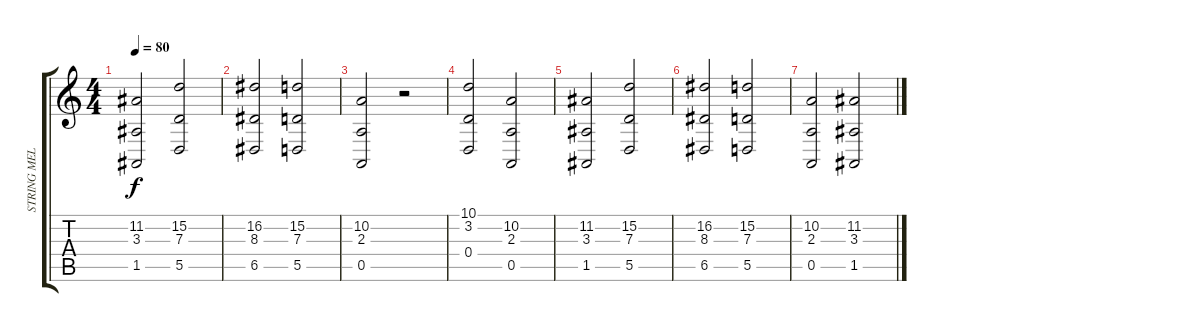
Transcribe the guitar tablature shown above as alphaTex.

\track ("STRING MELODIE" "STRING MEL") {instrument stringensemble1}
\staff {score tabs}
\tuning (E4 B3 G3 D3 A2 D2) {hide}
\ts (4 4)
\tempo 80
\clef g2
\ks c
(11.2 3.3 1.5).2{dy f} (15.2 7.3 5.5).2 |
(16.2 8.3 6.5).2 (15.2 7.3 5.5).2 |
(10.2 2.3 0.5).2 r.2 |
(10.1 3.2 0.4).2 (10.2 2.3 0.5).2 |
(11.2 3.3 1.5).2 (15.2 7.3 5.5).2 |
(16.2 8.3 6.5).2 (15.2 7.3 5.5).2 |
(10.2 2.3 0.5).2 (11.2 3.3 1.5).2
